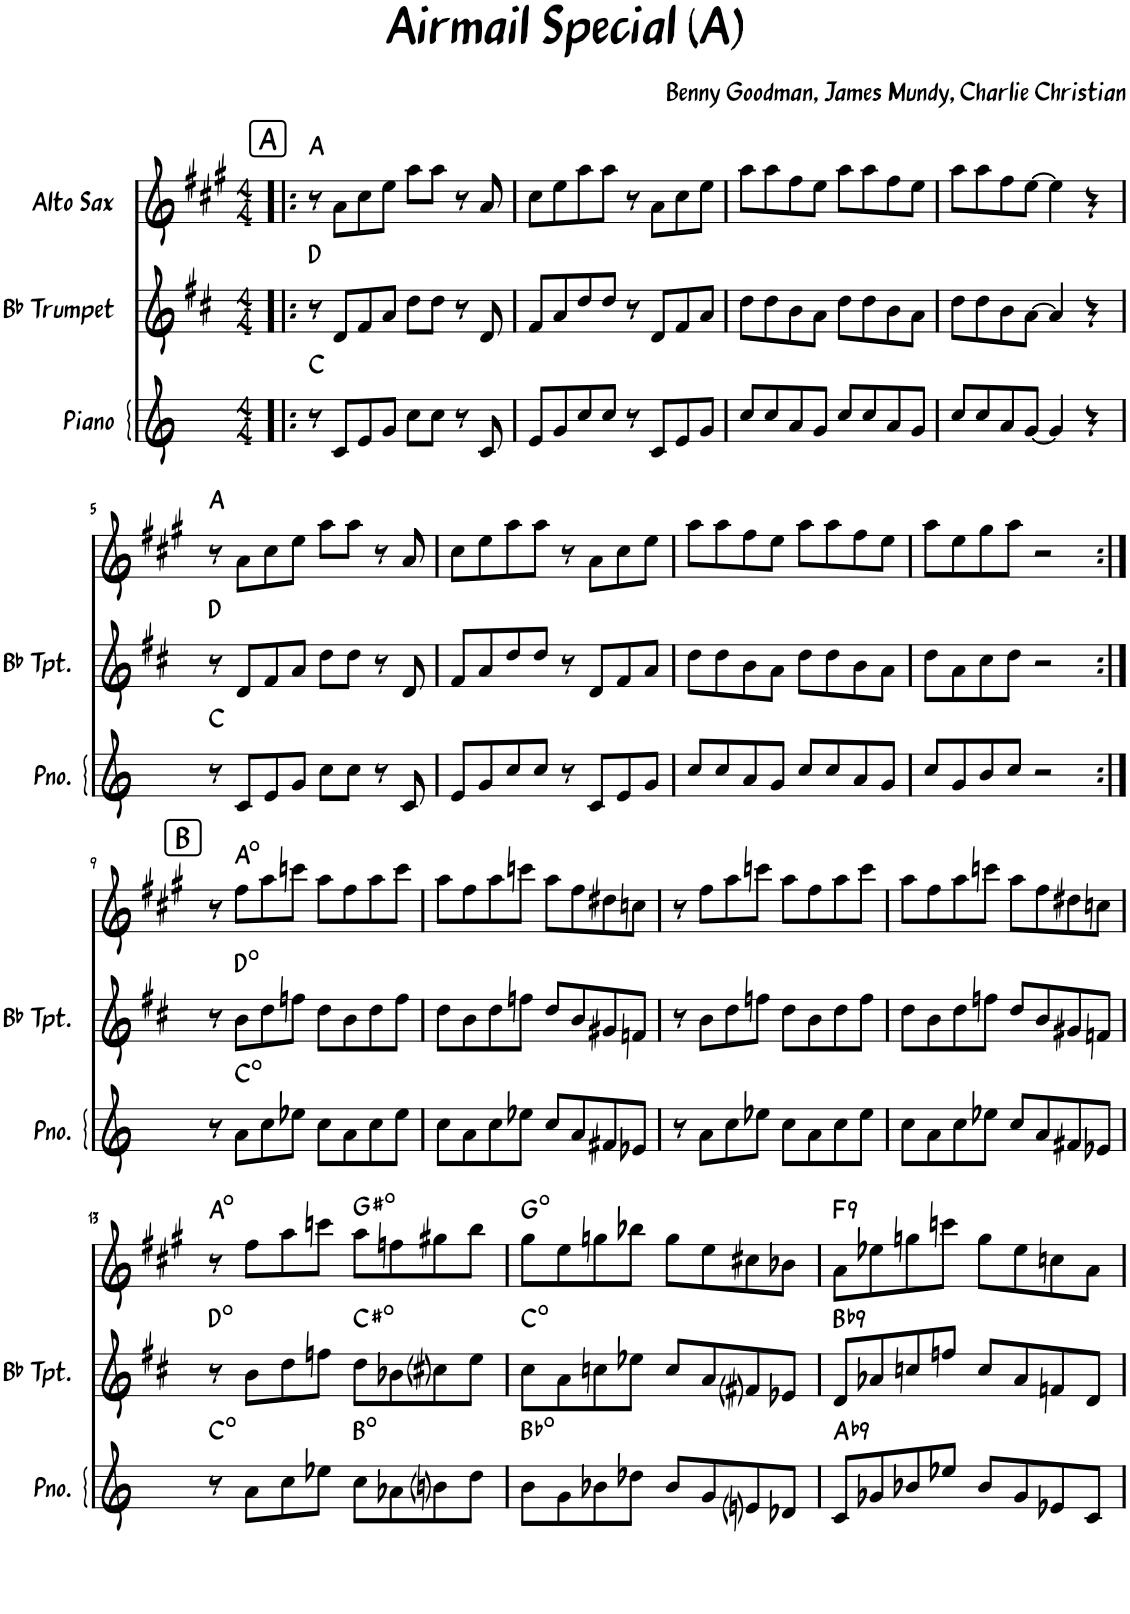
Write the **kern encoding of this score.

**kern	**harte	**kern	**harte	**kern	**harte
*part3	*part3	*part2	*part2	*part1	*part1
*staff3	*	*staff2	*	*staff1	*
*I"Piano	*	*I"Bb Trumpet	*	*I"Alto Sax	*
*I'Pno.	*	*I'Bb Tpt.	*	*I'Sax	*
*clefG2	*	*clefG2	*	*clefG2	*
*	*	*Trd1c2	*	*Trd5c9	*
*k[]	*	*k[f#c#]	*	*k[f#c#g#]	*
*M4/4	*	*M4/4	*	*M4/4	*
!!LO:REH:place=s1:a:cj:fs=14:t=A
=1!|:	=1!|:	=1!|:	=1!|:	=1!|:	=1!|:
8r	C:maj	8r	D:maj	8r	A:maj
8c/L	.	8d/L	.	8a\L	.
8e/	.	8f#/	.	8cc#\	.
8g/J	.	8a/J	.	8ee\J	.
8cc\L	.	8dd\L	.	8aa\L	.
8cc\J	.	8dd\J	.	8aa\J	.
8r	.	8r	.	8r	.
8c/	.	8d/	.	8a/	.
=2	=2	=2	=2	=2	=2
8e/L	.	8f#/L	.	8cc#\L	.
8g/	.	8a/	.	8ee\	.
8cc/	.	8dd/	.	8aa\	.
8cc/J	.	8dd/J	.	8aa\J	.
8r	.	8r	.	8r	.
8c/L	.	8d/L	.	8a\L	.
8e/	.	8f#/	.	8cc#\	.
8g/J	.	8a/J	.	8ee\J	.
=3	=3	=3	=3	=3	=3
8cc/L	.	8dd\L	.	8aa\L	.
8cc/	.	8dd\	.	8aa\	.
8a/	.	8b\	.	8ff#\	.
8g/J	.	8a\J	.	8ee\J	.
8cc/L	.	8dd\L	.	8aa\L	.
8cc/	.	8dd\	.	8aa\	.
8a/	.	8b\	.	8ff#\	.
8g/J	.	8a\J	.	8ee\J	.
=4	=4	=4	=4	=4	=4
8cc/L	.	8dd\L	.	8aa\L	.
8cc/	.	8dd\	.	8aa\	.
8a/	.	8b\	.	8ff#\	.
[8g/J	.	[8a\J	.	[8ee\J	.
4g/]	.	4a/]	.	4ee\]	.
4r	.	4r	.	4r	.
!!LO:LB:g=z
=5	=5	=5	=5	=5	=5
8r	C:maj	8r	D:maj	8r	A:maj
8c/L	.	8d/L	.	8a\L	.
8e/	.	8f#/	.	8cc#\	.
8g/J	.	8a/J	.	8ee\J	.
8cc\L	.	8dd\L	.	8aa\L	.
8cc\J	.	8dd\J	.	8aa\J	.
8r	.	8r	.	8r	.
8c/	.	8d/	.	8a/	.
=6	=6	=6	=6	=6	=6
8e/L	.	8f#/L	.	8cc#\L	.
8g/	.	8a/	.	8ee\	.
8cc/	.	8dd/	.	8aa\	.
8cc/J	.	8dd/J	.	8aa\J	.
8r	.	8r	.	8r	.
8c/L	.	8d/L	.	8a\L	.
8e/	.	8f#/	.	8cc#\	.
8g/J	.	8a/J	.	8ee\J	.
=7	=7	=7	=7	=7	=7
8cc/L	.	8dd\L	.	8aa\L	.
8cc/	.	8dd\	.	8aa\	.
8a/	.	8b\	.	8ff#\	.
8g/J	.	8a\J	.	8ee\J	.
8cc/L	.	8dd\L	.	8aa\L	.
8cc/	.	8dd\	.	8aa\	.
8a/	.	8b\	.	8ff#\	.
8g/J	.	8a\J	.	8ee\J	.
=8	=8	=8	=8	=8	=8
8cc/L	.	8dd\L	.	8aa\L	.
8g/	.	8a\	.	8ee\	.
8b/	.	8cc#\	.	8gg#\	.
8cc/J	.	8dd\J	.	8aa\J	.
2r	.	2r	.	2r	.
!!LO:LB:g=z
!!LO:REH:place=s1:a:cj:fs=14:t=B
=9:|!	=9:|!	=9:|!	=9:|!	=9:|!	=9:|!
8r	.	8r	.	8r	.
8a\L	C:dim	8b\L	D:dim	8ff#\L	A:dim
8cc\	.	8dd\	.	8aa\	.
8ee-X\J	.	8ffn\J	.	8cccn\J	.
8cc\L	.	8dd\L	.	8aa\L	.
8a\	.	8b\	.	8ff#\	.
8cc\	.	8dd\	.	8aa\	.
8ee-\J	.	8ff\J	.	8ccc\J	.
=10	=10	=10	=10	=10	=10
8cc\L	.	8dd\L	.	8aa\L	.
8a\	.	8b\	.	8ff#\	.
8cc\	.	8dd\	.	8aa\	.
8ee-X\J	.	8ffn\J	.	8cccn\J	.
8cc/L	.	8dd/L	.	8aa\L	.
8a/	.	8b/	.	8ff#\	.
8f#X/	.	8g#X/	.	8dd#X\	.
8e-X/J	.	8fn/J	.	8ccn\J	.
=11	=11	=11	=11	=11	=11
8r	.	8r	.	8r	.
8a\L	.	8b\L	.	8ff#\L	.
8cc\	.	8dd\	.	8aa\	.
8ee-X\J	.	8ffn\J	.	8cccn\J	.
8cc\L	.	8dd\L	.	8aa\L	.
8a\	.	8b\	.	8ff#\	.
8cc\	.	8dd\	.	8aa\	.
8ee-\J	.	8ff\J	.	8ccc\J	.
=12	=12	=12	=12	=12	=12
8cc\L	.	8dd\L	.	8aa\L	.
8a\	.	8b\	.	8ff#\	.
8cc\	.	8dd\	.	8aa\	.
8ee-X\J	.	8ffn\J	.	8cccn\J	.
8cc/L	.	8dd/L	.	8aa\L	.
8a/	.	8b/	.	8ff#\	.
8f#X/	.	8g#X/	.	8dd#X\	.
8e-X/J	.	8fn/J	.	8ccn\J	.
!!LO:LB:g=z
=13	=13	=13	=13	=13	=13
8r	C:dim	8r	D:dim	8r	A:dim
8a\L	.	8b\L	.	8ff#\L	.
8cc\	.	8dd\	.	8aa\	.
8ee-X\J	.	8ffn\J	.	8cccn\J	.
8cc\L	B:dim	8dd\L	C#:dim	8aa\L	G#:dim
8a-X\	.	8b-X\	.	8ffn\	.
8bni\	.	8cc#i\	.	8gg#X\	.
8dd\J	.	8ee\J	.	8bb\J	.
=14	=14	=14	=14	=14	=14
8b\L	Bb:dim	8cc#\L	C:dim	8gg#\L	G:dim
8g\	.	8a\	.	8ee\	.
8b-X\	.	8ccn\	.	8ggn\	.
8dd-X\J	.	8ee-X\J	.	8bb-X\J	.
8b-/L	.	8cc/L	.	8gg\L	.
8g/	.	8a/	.	8ee\	.
8eni/	.	8f#i/	.	8cc#X\	.
8d-X/J	.	8e-X/J	.	8b-X\J	.
=15	=15	=15	=15	=15	=15
!	!LO:H:kt=9	!	!LO:H:kt=9	!	!LO:H:kt=9
8c/L	Ab:9	8d/L	Bb:9	8a\L	F:9
8g-X/	.	8a-X/	.	8ee-X\	.
8b-X/	.	8ccn/	.	8ggn\	.
8ee-X/J	.	8ffn/J	.	8cccn\J	.
8b-/L	.	8cc/L	.	8gg\L	.
8g-/	.	8a-/	.	8ee-\	.
8e-X/	.	8fn/	.	8ccn\	.
8c/J	.	8d/J	.	8a\J	.
=	=	=	=	=	=
*-	*-	*-	*-	*-	*-
